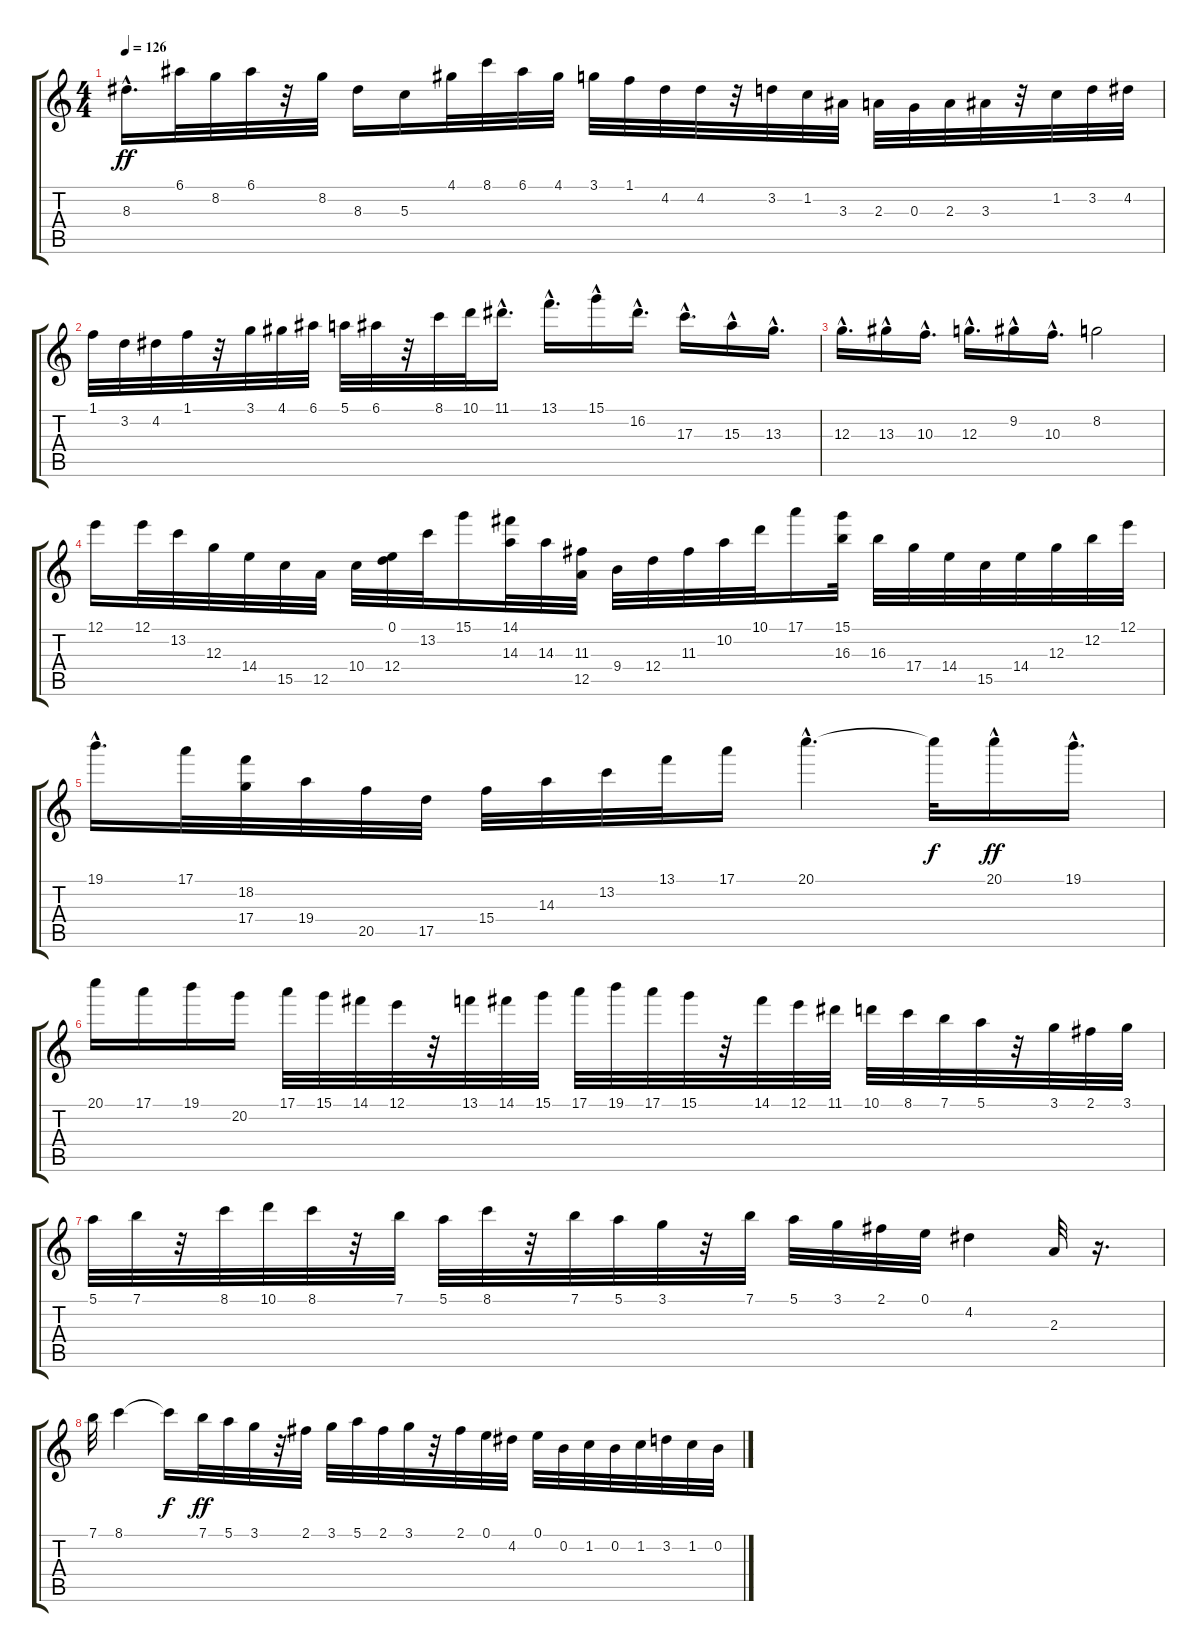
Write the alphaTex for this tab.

\track "" {instrument acousticguitarnylon}
\staff {score tabs}
\tuning (E4 B3 G3 D3 A2 E2) {hide}
\ts (4 4)
\tempo 126
\clef g2
\ks c
8.3{hac}.16{d dy ff} 6.1.32 8.2.32 6.1.32 r.32 8.2.32 8.3.16 5.3.16 4.1.32 8.1.32 6.1.32 4.1.32 3.1.32 1.1.32 4.2.32 4.2.32 r.32 3.2.32 1.2.32 3.3.32 2.3.32 0.3.32 2.3.32 3.3.32 r.32 1.2.32 3.2.32 4.2.32 |
1.1.32 3.2.32 4.2.32 1.1.32 r.32 3.1.32 4.1.32 6.1.32 5.1.32 6.1.32 r.32 8.1.32 10.1.32 11.1{hac}.16{d} 13.1{hac}.16{d} 15.1{hac}.16 16.2{hac}.16{d} 17.3{hac}.16{d} 15.3{hac}.16 13.3{hac}.16{d} |
12.3{hac}.16{d} 13.3{hac}.16 10.3{hac}.16{d} 12.3{hac}.16{d} 9.2{hac}.16 10.3{hac}.16{d} 8.2.2 |
12.1.16 12.1.32 13.2.32 12.3.32 14.4.32 15.5.32 12.5.32 10.4.32 (0.1 12.4).32 13.2.32 15.1.16 (14.1 14.3).32 14.3.32 (11.3 12.5).32 9.4.32 12.4.32 11.3.32 10.2.32 10.1.32 17.1.16 (15.1 16.3).32 16.3.32 17.4.32 14.4.32 15.5.32 14.4.32 12.3.32 12.2.32 12.1.32 |
19.1{hac}.16{d} 17.1.32 (18.2 17.4).32 19.4.32 20.5.32 17.5.32 15.4.32 14.3.32 13.2.32 13.1.32 17.1.16 20.1{hac}.4{d} 20.1{t}.32{dy f} 20.1{hac}.16{dy ff} 19.1{hac}.16{d} |
20.1.16 17.1.16 19.1.16 20.2.16 17.1.32 15.1.32 14.1.32 12.1.32 r.32 13.1.32 14.1.32 15.1.32 17.1.32 19.1.32 17.1.32 15.1.32 r.32 14.1.32 12.1.32 11.1.32 10.1.32 8.1.32 7.1.32 5.1.32 r.32 3.1.32 2.1.32 3.1.32 |
5.1.32 7.1.32 r.32 8.1.32 10.1.32 8.1.32 r.32 7.1.32 5.1.32 8.1.32 r.32 7.1.32 5.1.32 3.1.32 r.32 7.1.32 5.1.32 3.1.32 2.1.32 0.1.32 4.2.4 2.3.32 r.16{d} |
7.1.32 8.1.4 8.1{t}.16{dy f} 7.1.32{dy ff} 5.1.32 3.1.32 r.32 2.1.32 3.1.32 5.1.32 2.1.32 3.1.32 r.32 2.1.32 0.1.32 4.2.32 0.1.32 0.2.32 1.2.32 0.2.32 1.2.32 3.2.32 1.2.32 0.2.32
